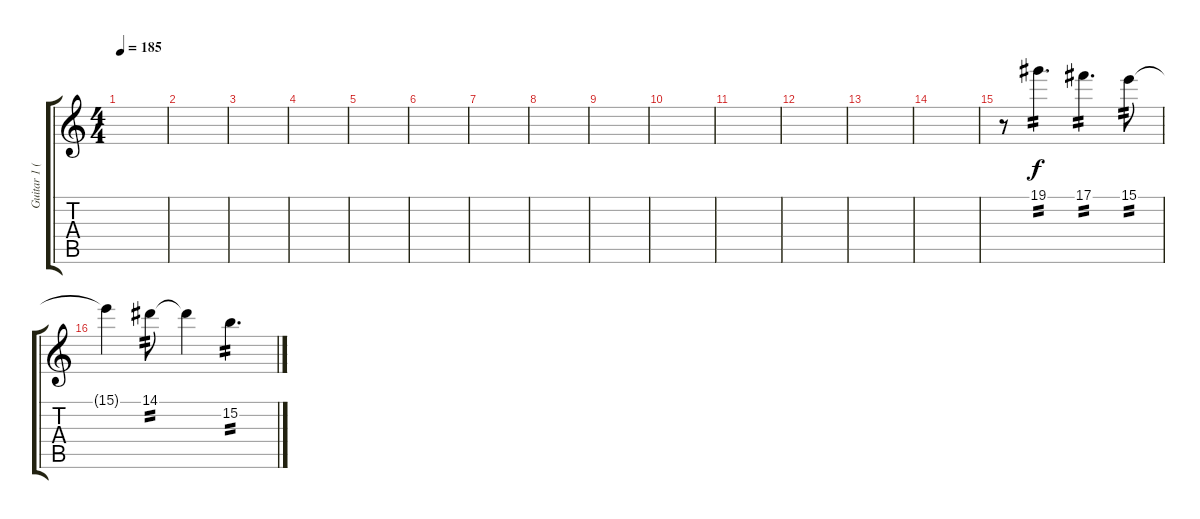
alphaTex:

\track ("Guitar 1 (Delay)" "Guitar 1 (") {instrument distortionguitar}
\staff {score tabs}
\tuning (Db4 Ab3 E3 B2 Gb2 B1) {hide}
\ts (4 4)
\tempo 185
\clef g2
\ks c
|
|
|
|
|
|
|
|
|
|
|
|
|
|
r.8 19.1.4{d tp 2} 17.1.4{d tp 2} 15.1.8{tp 2} |
15.1{t}.4 14.1.8{tp 2} 14.1{t}.4 15.2.4{d tp 2}
